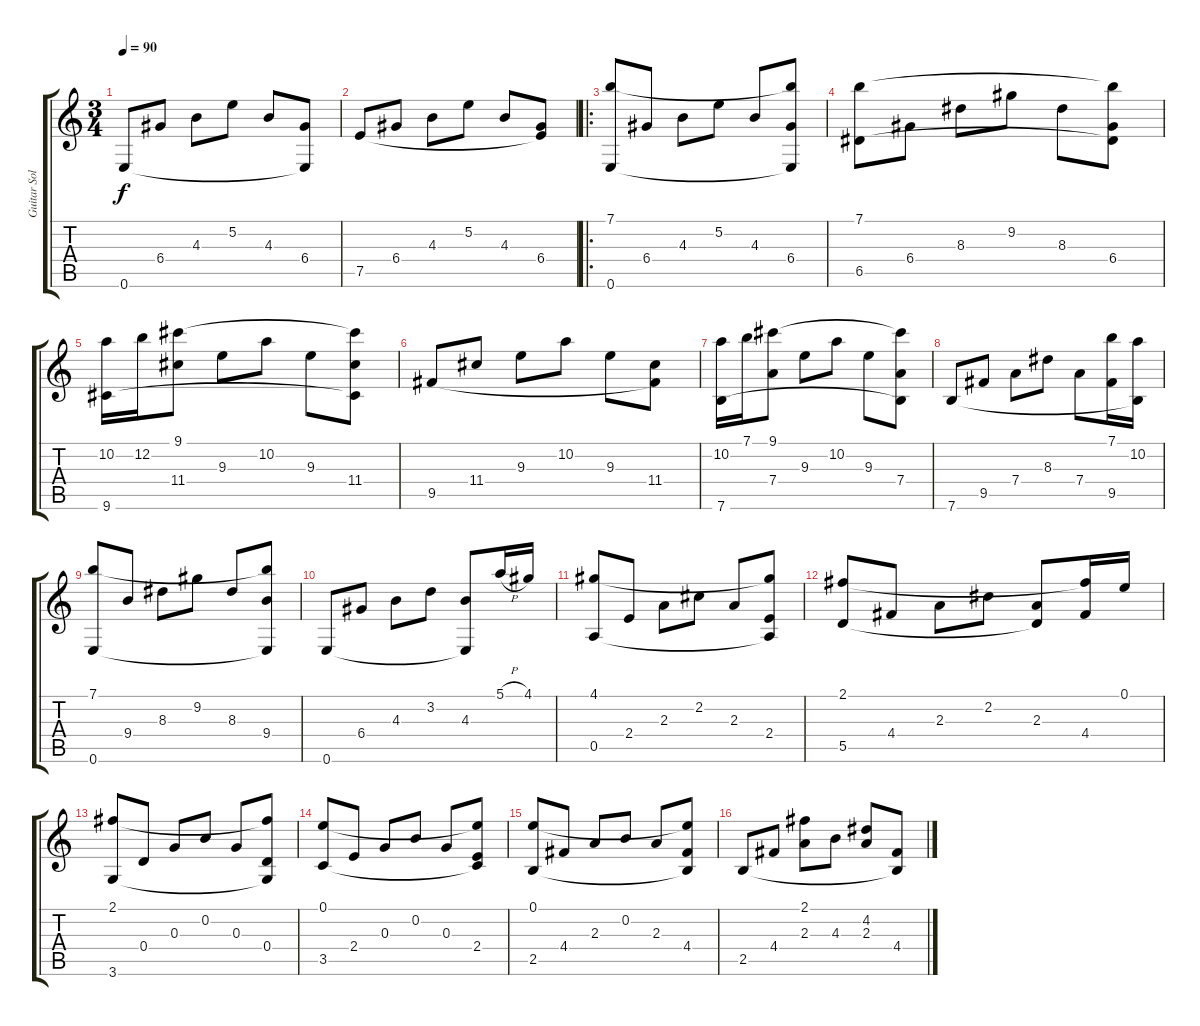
\track ("Guitar Solo" "Guitar Sol") {instrument acousticguitarnylon}
\staff {score tabs}
\tuning (E4 B3 G3 D3 A2 E2) {hide}
\ts (3 4)
\tempo 90
\clef g2
\ks c
0.6.8{dy f instrument acousticguitarnylon} 6.4.8 4.3.8 5.2.8 4.3.8 (6.4 0.6{t}).8 |
7.5.8 6.4.8 4.3.8 5.2.8 4.3.8 (6.4 7.5{t}).8 |
\ro
(7.1 0.6).8 6.4.8 4.3.8 5.2.8 4.3.8 (7.1{t} 6.4 0.6{t}).8 |
(7.1 6.5).8 6.4.8 8.3.8 9.2.8 8.3.8 (7.1{t} 6.4 6.5{t}).8 |
(10.2 9.6).16 12.2.16 (9.1 11.4).8 9.3.8 10.2.8 9.3.8 (9.1{t} 11.4 9.6{t}).8 |
9.5.8 11.4.8 9.3.8 10.2.8 9.3.8 (11.4 9.5{t}).8 |
(10.2 7.6).16 7.1.16 (9.1 7.4).8 9.3.8 10.2.8 9.3.8 (9.1{t} 7.4 7.6{t}).8 |
7.6.8 9.5.8 7.4.8 8.3.8 7.4.8 (7.1 9.5).16 (10.2 7.6{t}).16 |
(7.1 0.6).8 9.4.8 8.3.8 9.2.8 8.3.8 (7.1{t} 9.4 0.6{t}).8 |
0.6.8 6.4.8 4.3.8 3.2.8 (4.3 0.6{t}).8 5.1{h}.16 4.1.16 |
(4.1 0.5).8 2.4.8 2.3.8 2.2.8 2.3.8 (4.1{t} 2.4 0.5{t}).8 |
(2.1 5.5).8 4.4.8 2.3.8 2.2.8 (2.3 5.5{t}).8 (2.1{t} 4.4).16 0.1.16 |
(2.1 3.6).8 0.4.8 0.3.8 0.2.8 0.3.8 (2.1{t} 0.4 3.6{t}).8 |
(0.1 3.5).8 2.4.8 0.3.8 0.2.8 0.3.8 (0.1{t} 2.4 3.5{t}).8 |
(0.1 2.5).8 4.4.8 2.3.8 0.2.8 2.3.8 (0.1{t} 4.4 2.5{t}).8 |
2.5.8 4.4.8 (2.1 2.3).8 4.3.8 (4.2 2.3).8 (4.4 2.5{t}).8
